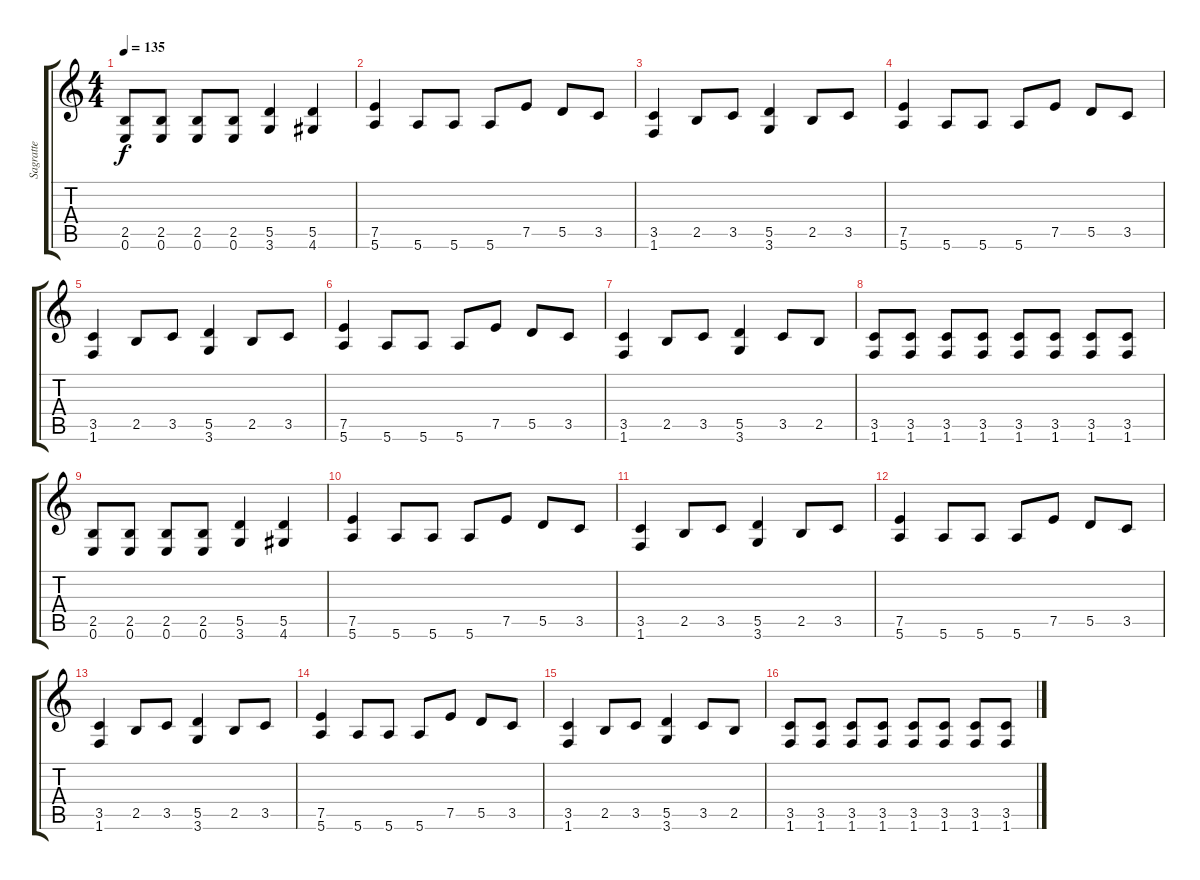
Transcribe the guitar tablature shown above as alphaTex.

\track ("Sagratte" "Sagratte") {instrument distortionguitar}
\staff {score tabs}
\tuning (E4 B3 G3 D3 A2 E2) {hide}
\ts (4 4)
\tempo 135
\clef g2
\ks c
(2.5 0.6).8{dy f} (2.5 0.6).8 (2.5 0.6).8 (2.5 0.6).8 (5.5 3.6).4 (5.5 4.6).4 |
(7.5 5.6).4 5.6.8 5.6.8 5.6.8 7.5.8 5.5.8 3.5.8 |
(3.5 1.6).4 2.5.8 3.5.8 (5.5 3.6).4 2.5.8 3.5.8 |
(7.5 5.6).4 5.6.8 5.6.8 5.6.8 7.5.8 5.5.8 3.5.8 |
(3.5 1.6).4 2.5.8 3.5.8 (5.5 3.6).4 2.5.8 3.5.8 |
(7.5 5.6).4 5.6.8 5.6.8 5.6.8 7.5.8 5.5.8 3.5.8 |
(3.5 1.6).4 2.5.8 3.5.8 (5.5 3.6).4 3.5.8 2.5.8 |
(3.5 1.6).8 (3.5 1.6).8 (3.5 1.6).8 (3.5 1.6).8 (3.5 1.6).8 (3.5 1.6).8 (3.5 1.6).8 (3.5 1.6).8 |
(2.5 0.6).8 (2.5 0.6).8 (2.5 0.6).8 (2.5 0.6).8 (5.5 3.6).4 (5.5 4.6).4 |
(7.5 5.6).4 5.6.8 5.6.8 5.6.8 7.5.8 5.5.8 3.5.8 |
(3.5 1.6).4 2.5.8 3.5.8 (5.5 3.6).4 2.5.8 3.5.8 |
(7.5 5.6).4 5.6.8 5.6.8 5.6.8 7.5.8 5.5.8 3.5.8 |
(3.5 1.6).4 2.5.8 3.5.8 (5.5 3.6).4 2.5.8 3.5.8 |
(7.5 5.6).4 5.6.8 5.6.8 5.6.8 7.5.8 5.5.8 3.5.8 |
(3.5 1.6).4 2.5.8 3.5.8 (5.5 3.6).4 3.5.8 2.5.8 |
(3.5 1.6).8 (3.5 1.6).8 (3.5 1.6).8 (3.5 1.6).8 (3.5 1.6).8 (3.5 1.6).8 (3.5 1.6).8 (3.5 1.6).8
